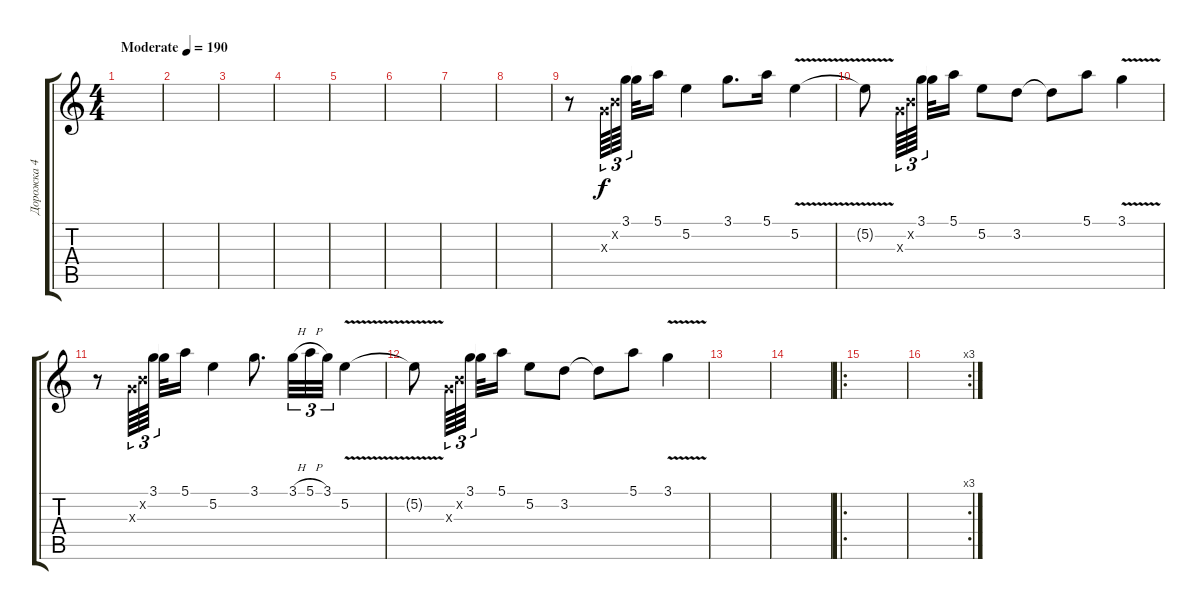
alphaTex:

\track ("Дорожка 4" "Дорожка 4") {instrument acousticguitarsteel}
\staff {score tabs}
\tuning (E4 B3 G3 D3 A2 E2) {hide}
\ts (4 4)
\tempo (190 "Moderate")
\tempo 75
\tempo (190 "Moderate")
\clef g2
\ks c
|
|
|
|
|
|
|
|
r.8 0.3{x}.64{tu (3 2)} 0.2{x}.64{tu (3 2)} 3.1.64{tu (3 2) beam splitsecondary} 3.1{t}.32 5.1.16 5.2.4 3.1.8{d} 5.1.16 5.2{v}.4 |
5.2{t}.8 0.3{x}.64{tu (3 2)} 0.2{x}.64{tu (3 2)} 3.1.64{tu (3 2) beam splitsecondary} 3.1{t}.32 5.1.16 5.2.8 3.2.8 3.2{t}.8 5.1.8 3.1{v}.4 |
r.8 0.3{x}.64{tu (3 2)} 0.2{x}.64{tu (3 2)} 3.1.64{tu (3 2) beam splitsecondary} 3.1{t}.32 5.1.16 5.2.4 3.1.8{d} 3.1{h}.32{tu (3 2)} 5.1{h}.32{tu (3 2)} 3.1.32{tu (3 2)} 5.2{v}.4 |
5.2{t}.8 0.3{x}.64{tu (3 2)} 0.2{x}.64{tu (3 2)} 3.1.64{tu (3 2) beam splitsecondary} 3.1{t}.32 5.1.16 5.2.8 3.2.8 3.2{t}.8 5.1.8 3.1{v}.4 |
|
|
\ro
|
\rc 3
